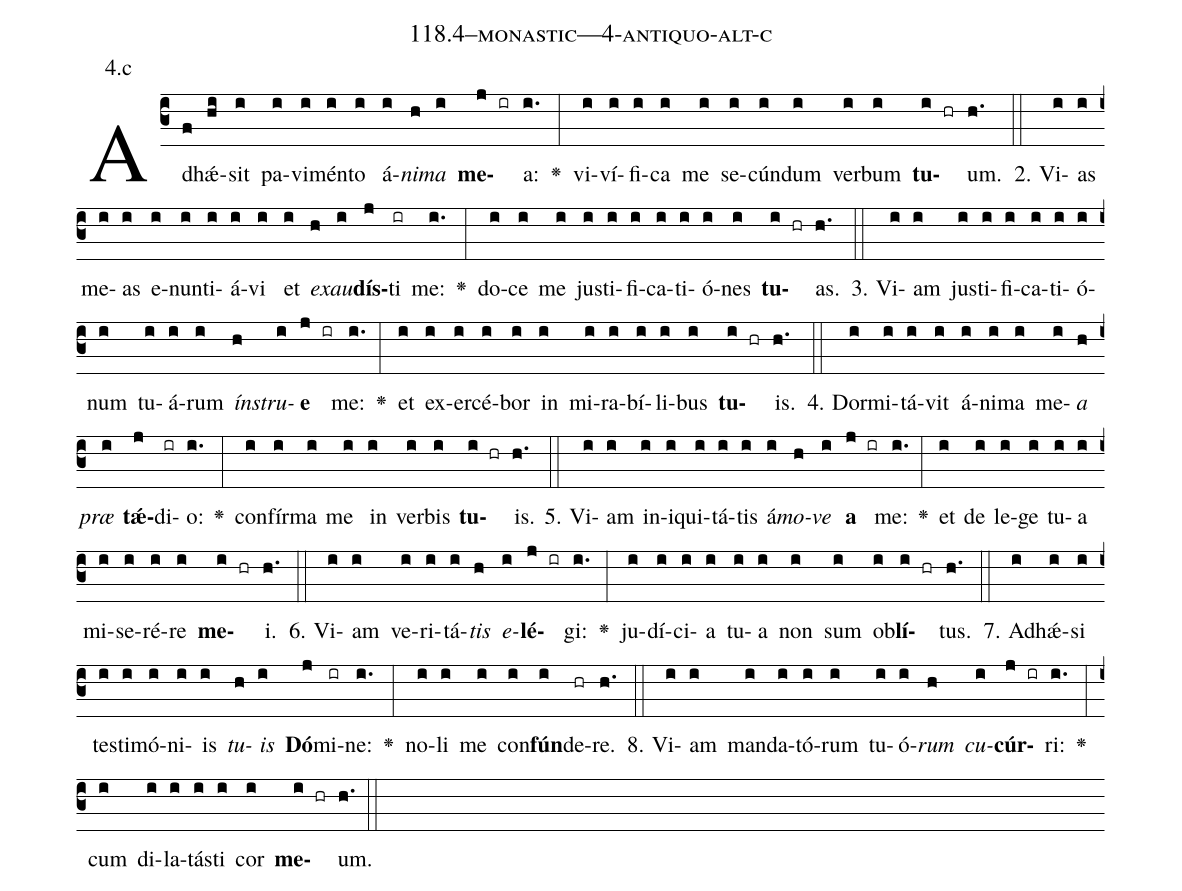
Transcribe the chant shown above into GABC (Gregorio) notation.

name: 118.4--monastic---4-antiquo-alt-c;
annotation: 4.c;
%%
(c3)Ad(f)hǽ(hi)sit(i) pa(i)vi(i)mén(i)to(i) á(i)<i>ni</i>(h)<i>ma</i>(i) <b>me</b>(j ir)a:(i.) <v>\greheightstar</v>(:) vi(i)ví(i)fi(i)ca(i) me(i) se(i)cún(i)dum(i) ver(i)bum(i) <b>tu</b>(i hr)um.(h.) (::)
2. Vi(i)as(i) me(i)as(i) e(i)nun(i)ti(i)á(i)vi(i) et(i) <i>ex</i>(h)<i>au</i>(i)<b>dís</b>(j)ti(ir) me:(i.) <v>\greheightstar</v>(:) do(i)ce(i) me(i) jus(i)ti(i)fi(i)ca(i)ti(i)ó(i)nes(i) <b>tu</b>(i hr)as.(h.) (::)
3. Vi(i)am(i) jus(i)ti(i)fi(i)ca(i)ti(i)ó(i)num(i) tu(i)á(i)rum(i) <i>ín</i>(h)<i>stru</i>(i)<b>e</b>(j ir) me:(i.) <v>\greheightstar</v>(:) et(i) ex(i)er(i)cé(i)bor(i) in(i) mi(i)ra(i)bí(i)li(i)bus(i) <b>tu</b>(i hr)is.(h.) (::)
4. Dor(i)mi(i)tá(i)vit(i) á(i)ni(i)ma(i) me(i)<i>a</i>(h) <i>præ</i>(i) <b>tǽ</b>(j)di(ir)o:(i.) <v>\greheightstar</v>(:) con(i)fír(i)ma(i) me(i) in(i) ver(i)bis(i) <b>tu</b>(i hr)is.(h.) (::)
5. Vi(i)am(i) in(i)i(i)qui(i)tá(i)tis(i) á(i)<i>mo</i>(h)<i>ve</i>(i) <b>a</b>(j ir) me:(i.) <v>\greheightstar</v>(:) et(i) de(i) le(i)ge(i) tu(i)a(i) mi(i)se(i)ré(i)re(i) <b>me</b>(i hr)i.(h.) (::)
6. Vi(i)am(i) ve(i)ri(i)tá(i)<i>tis</i>(h) <i>e</i>(i)<b>lé</b>(j ir)gi:(i.) <v>\greheightstar</v>(:) ju(i)dí(i)ci(i)a(i) tu(i)a(i) non(i) sum(i) ob(i)<b>lí</b>(i hr)tus.(h.) (::)
7. Ad(i)hǽ(i)si(i) tes(i)ti(i)mó(i)ni(i)is(i) <i>tu</i>(h)<i>is</i>(i) <b>Dó</b>(j)mi(ir)ne:(i.) <v>\greheightstar</v>(:) no(i)li(i) me(i) con(i)<b>fún</b>(i)de(hr)re.(h.) (::)
8. Vi(i)am(i) man(i)da(i)tó(i)rum(i) tu(i)ó(i)<i>rum</i>(h) <i>cu</i>(i)<b>cúr</b>(j ir)ri:(i.) <v>\greheightstar</v>(:) cum(i) di(i)la(i)tás(i)ti(i) cor(i) <b>me</b>(i hr)um.(h.) (::)
